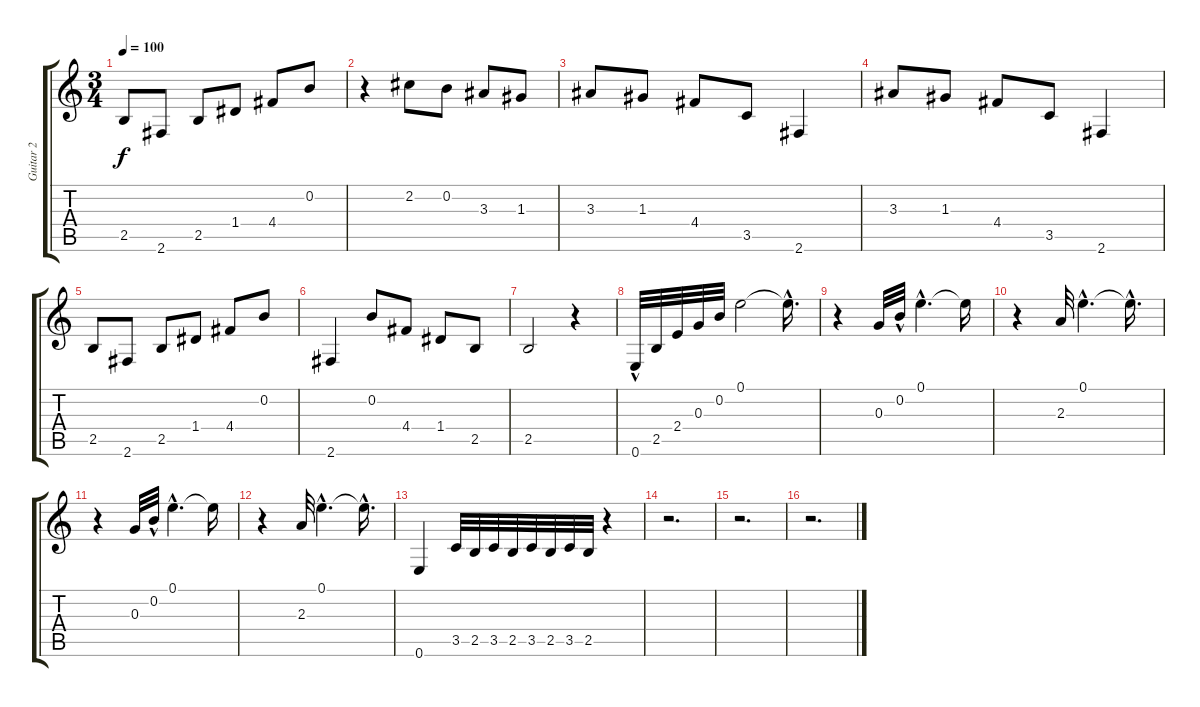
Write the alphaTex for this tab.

\track ("Guitar 2" "Guitar 2") {instrument acousticguitarnylon}
\staff {score tabs}
\tuning (E4 B3 G3 D3 A2 E2) {hide}
\ts (3 4)
\tempo 100
\clef g2
\ks c
2.5.8{dy f} 2.6.8 2.5.8 1.4.8 4.4.8 0.2.8 |
r.4 2.2.8 0.2.8 3.3.8 1.3.8 |
3.3.8 1.3.8 4.4.8 3.5.8 2.6.4 |
3.3.8 1.3.8 4.4.8 3.5.8 2.6.4 |
2.5.8 2.6.8 2.5.8 1.4.8 4.4.8 0.2.8 |
2.6.4 0.2.8 4.4.8 1.4.8 2.5.8 |
2.5.2 r.4 |
0.6{hac}.32 2.5.32 2.4.32 0.3.32 0.2.32 0.1.2 0.1{hac t}.16{d} |
r.4 0.3.32 0.2{hac}.32 0.1{hac}.4{d} 0.1{t}.16 |
r.4 2.3.32 0.1{hac}.4{d} 0.1{hac t}.16{d} |
r.4 0.3.32 0.2{hac}.32 0.1{hac}.4{d} 0.1{t}.16 |
r.4 2.3.32 0.1{hac}.4{d} 0.1{hac t}.16{d} |
0.6.4 3.5.32 2.5.32 3.5.32 2.5.32 3.5.32 2.5.32 3.5.32 2.5.32 r.4 |
r.2{d} |
r.2{d} |
r.2{d}
